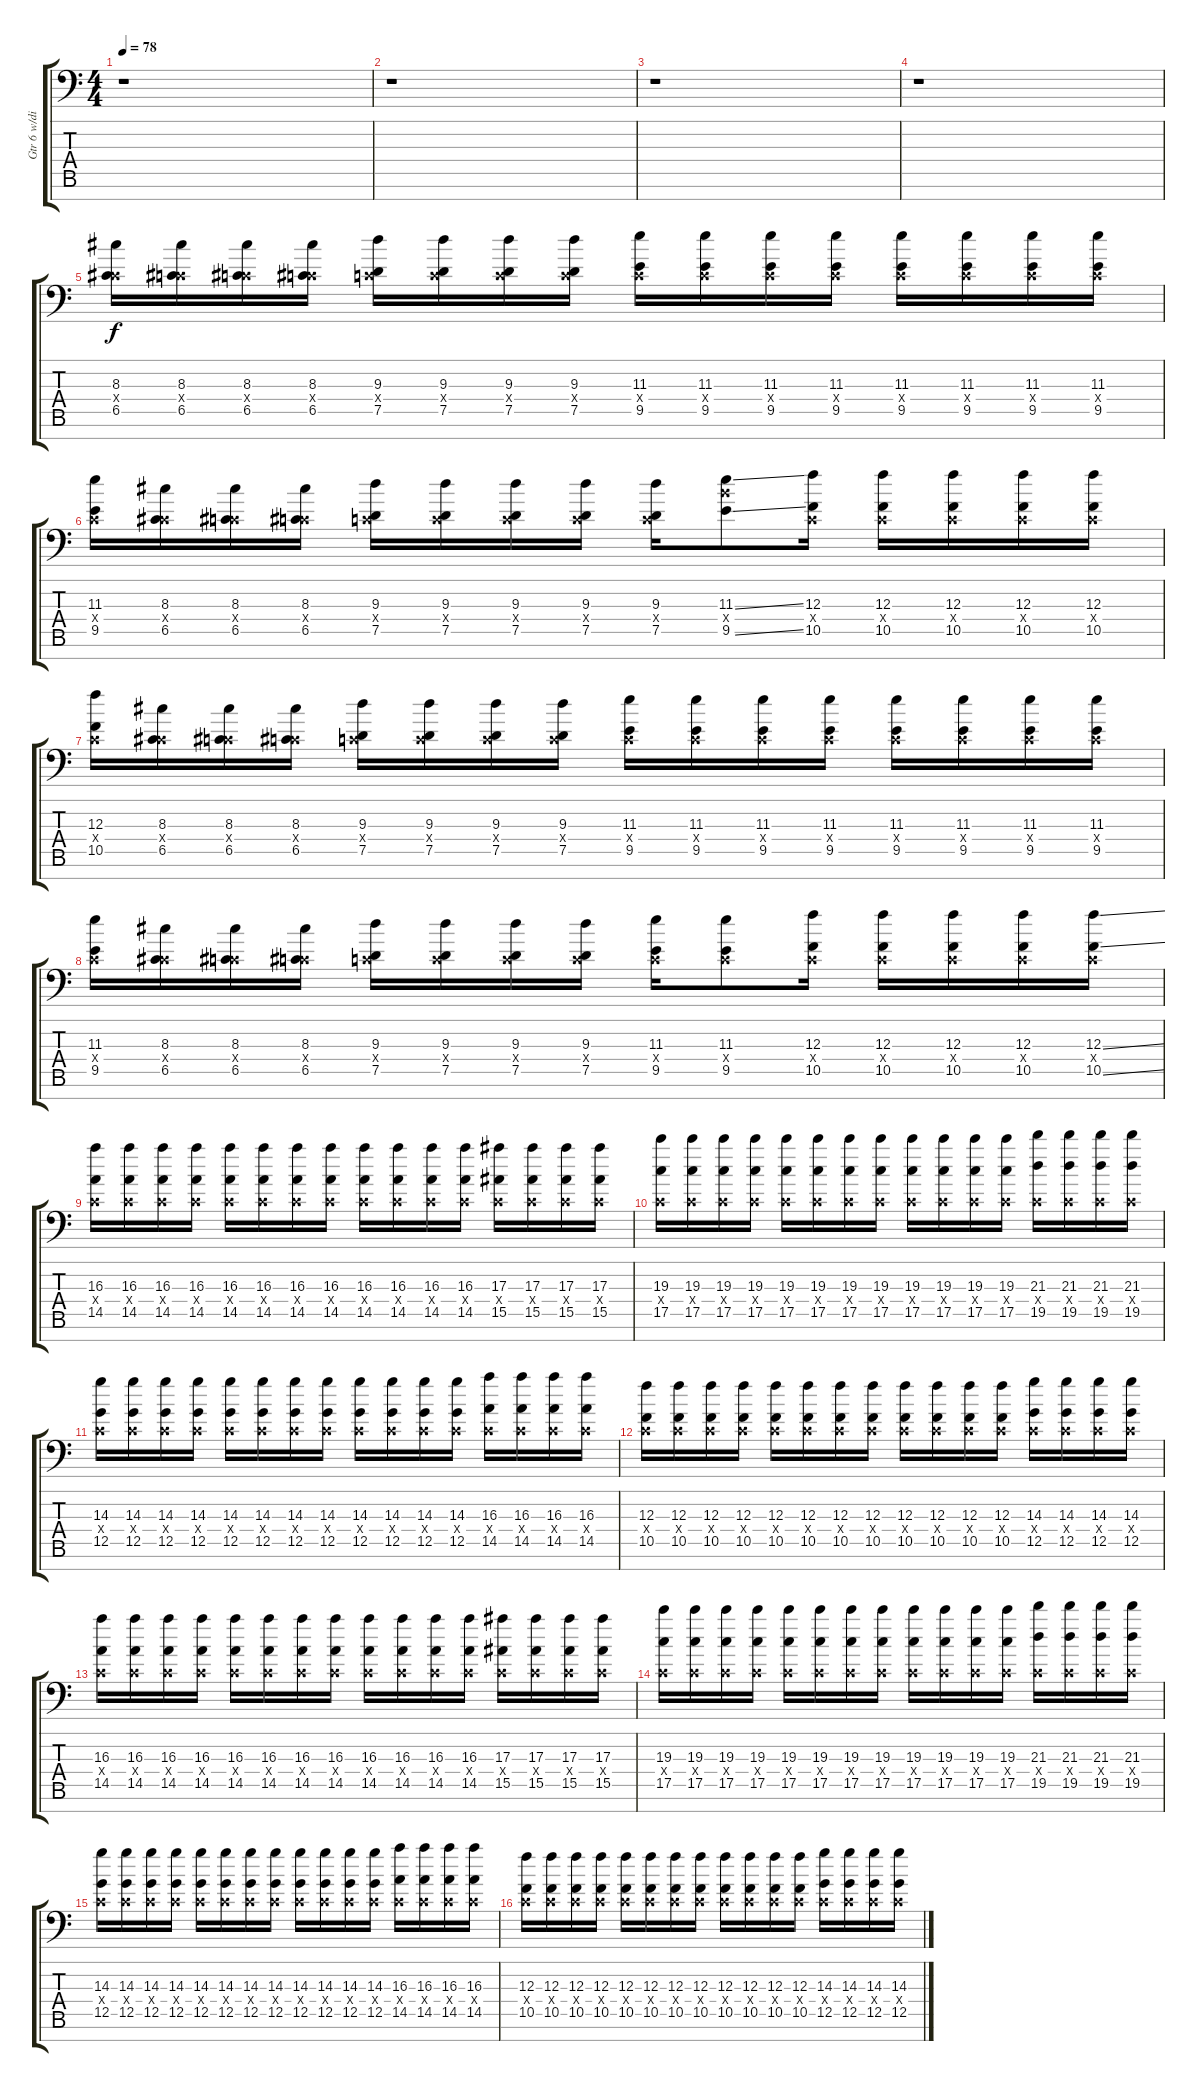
\track ("Gtr 6 w/dist" "Gtr 6 w/di") {instrument distortionguitar}
\staff {score tabs}
\tuning (D4 A3 F3 C3 G2 D2 A1) {hide}
\ts (4 4)
\tempo 78
\clef f4
\ks c
r.1{dy f} |
r.1 |
r.1 |
r.1 |
(8.3 0.4{x} 6.5).16 (8.3 0.4{x} 6.5).16 (8.3 0.4{x} 6.5).16 (8.3 0.4{x} 6.5).16 (9.3 0.4{x} 7.5).16 (9.3 0.4{x} 7.5).16 (9.3 0.4{x} 7.5).16 (9.3 0.4{x} 7.5).16 (11.3 0.4{x} 9.5).16 (11.3 0.4{x} 9.5).16 (11.3 0.4{x} 9.5).16 (11.3 0.4{x} 9.5).16 (11.3 0.4{x} 9.5).16 (11.3 0.4{x} 9.5).16 (11.3 0.4{x} 9.5).16 (11.3 0.4{x} 9.5).16 |
(11.3 0.4{x} 9.5).16 (8.3 0.4{x} 6.5).16 (8.3 0.4{x} 6.5).16 (8.3 0.4{x} 6.5).16 (9.3 0.4{x} 7.5).16 (9.3 0.4{x} 7.5).16 (9.3 0.4{x} 7.5).16 (9.3 0.4{x} 7.5).16 (9.3 0.4{x} 7.5).16 (11.3{ss} 11.4{x} 9.5{ss}).8 (12.3 0.4{x} 10.5).16 (12.3 0.4{x} 10.5).16 (12.3 0.4{x} 10.5).16 (12.3 0.4{x} 10.5).16 (12.3 0.4{x} 10.5).16 |
(12.3 0.4{x} 10.5).16 (8.3 0.4{x} 6.5).16 (8.3 0.4{x} 6.5).16 (8.3 0.4{x} 6.5).16 (9.3 0.4{x} 7.5).16 (9.3 0.4{x} 7.5).16 (9.3 0.4{x} 7.5).16 (9.3 0.4{x} 7.5).16 (11.3 0.4{x} 9.5).16 (11.3 0.4{x} 9.5).16 (11.3 0.4{x} 9.5).16 (11.3 0.4{x} 9.5).16 (11.3 0.4{x} 9.5).16 (11.3 0.4{x} 9.5).16 (11.3 0.4{x} 9.5).16 (11.3 0.4{x} 9.5).16 |
(11.3 0.4{x} 9.5).16 (8.3 0.4{x} 6.5).16 (8.3 0.4{x} 6.5).16 (8.3 0.4{x} 6.5).16 (9.3 0.4{x} 7.5).16 (9.3 0.4{x} 7.5).16 (9.3 0.4{x} 7.5).16 (9.3 0.4{x} 7.5).16 (11.3 0.4{x} 9.5).16 (11.3 0.4{x} 9.5).8 (12.3 0.4{x} 10.5).16 (12.3 0.4{x} 10.5).16 (12.3 0.4{x} 10.5).16 (12.3 0.4{x} 10.5).16 (12.3{ss} 0.4{x} 10.5{ss}).16 |
(16.3 0.4{x} 14.5).16 (16.3 0.4{x} 14.5).16 (16.3 0.4{x} 14.5).16 (16.3 0.4{x} 14.5).16 (16.3 0.4{x} 14.5).16 (16.3 0.4{x} 14.5).16 (16.3 0.4{x} 14.5).16 (16.3 0.4{x} 14.5).16 (16.3 0.4{x} 14.5).16 (16.3 0.4{x} 14.5).16 (16.3 0.4{x} 14.5).16 (16.3 0.4{x} 14.5).16 (17.3 0.4{x} 15.5).16 (17.3 0.4{x} 15.5).16 (17.3 0.4{x} 15.5).16 (17.3 0.4{x} 15.5).16 |
(19.3 0.4{x} 17.5).16 (19.3 0.4{x} 17.5).16 (19.3 0.4{x} 17.5).16 (19.3 0.4{x} 17.5).16 (19.3 0.4{x} 17.5).16 (19.3 0.4{x} 17.5).16 (19.3 0.4{x} 17.5).16 (19.3 0.4{x} 17.5).16 (19.3 0.4{x} 17.5).16 (19.3 0.4{x} 17.5).16 (19.3 0.4{x} 17.5).16 (19.3 0.4{x} 17.5).16 (21.3 0.4{x} 19.5).16 (21.3 0.4{x} 19.5).16 (21.3 0.4{x} 19.5).16 (21.3 0.4{x} 19.5).16 |
(14.3 0.4{x} 12.5).16 (14.3 0.4{x} 12.5).16 (14.3 0.4{x} 12.5).16 (14.3 0.4{x} 12.5).16 (14.3 0.4{x} 12.5).16 (14.3 0.4{x} 12.5).16 (14.3 0.4{x} 12.5).16 (14.3 0.4{x} 12.5).16 (14.3 0.4{x} 12.5).16 (14.3 0.4{x} 12.5).16 (14.3 0.4{x} 12.5).16 (14.3 0.4{x} 12.5).16 (16.3 0.4{x} 14.5).16 (16.3 0.4{x} 14.5).16 (16.3 0.4{x} 14.5).16 (16.3 0.4{x} 14.5).16 |
(12.3 0.4{x} 10.5).16 (12.3 0.4{x} 10.5).16 (12.3 0.4{x} 10.5).16 (12.3 0.4{x} 10.5).16 (12.3 0.4{x} 10.5).16 (12.3 0.4{x} 10.5).16 (12.3 0.4{x} 10.5).16 (12.3 0.4{x} 10.5).16 (12.3 0.4{x} 10.5).16 (12.3 0.4{x} 10.5).16 (12.3 0.4{x} 10.5).16 (12.3 0.4{x} 10.5).16 (14.3 0.4{x} 12.5).16 (14.3 0.4{x} 12.5).16 (14.3 0.4{x} 12.5).16 (14.3 0.4{x} 12.5).16 |
(16.3 0.4{x} 14.5).16 (16.3 0.4{x} 14.5).16 (16.3 0.4{x} 14.5).16 (16.3 0.4{x} 14.5).16 (16.3 0.4{x} 14.5).16 (16.3 0.4{x} 14.5).16 (16.3 0.4{x} 14.5).16 (16.3 0.4{x} 14.5).16 (16.3 0.4{x} 14.5).16 (16.3 0.4{x} 14.5).16 (16.3 0.4{x} 14.5).16 (16.3 0.4{x} 14.5).16 (17.3 0.4{x} 15.5).16 (17.3 0.4{x} 15.5).16 (17.3 0.4{x} 15.5).16 (17.3 0.4{x} 15.5).16 |
(19.3 0.4{x} 17.5).16 (19.3 0.4{x} 17.5).16 (19.3 0.4{x} 17.5).16 (19.3 0.4{x} 17.5).16 (19.3 0.4{x} 17.5).16 (19.3 0.4{x} 17.5).16 (19.3 0.4{x} 17.5).16 (19.3 0.4{x} 17.5).16 (19.3 0.4{x} 17.5).16 (19.3 0.4{x} 17.5).16 (19.3 0.4{x} 17.5).16 (19.3 0.4{x} 17.5).16 (21.3 0.4{x} 19.5).16 (21.3 0.4{x} 19.5).16 (21.3 0.4{x} 19.5).16 (21.3 0.4{x} 19.5).16 |
(14.3 0.4{x} 12.5).16 (14.3 0.4{x} 12.5).16 (14.3 0.4{x} 12.5).16 (14.3 0.4{x} 12.5).16 (14.3 0.4{x} 12.5).16 (14.3 0.4{x} 12.5).16 (14.3 0.4{x} 12.5).16 (14.3 0.4{x} 12.5).16 (14.3 0.4{x} 12.5).16 (14.3 0.4{x} 12.5).16 (14.3 0.4{x} 12.5).16 (14.3 0.4{x} 12.5).16 (16.3 0.4{x} 14.5).16 (16.3 0.4{x} 14.5).16 (16.3 0.4{x} 14.5).16 (16.3 0.4{x} 14.5).16 |
(12.3 0.4{x} 10.5).16 (12.3 0.4{x} 10.5).16 (12.3 0.4{x} 10.5).16 (12.3 0.4{x} 10.5).16 (12.3 0.4{x} 10.5).16 (12.3 0.4{x} 10.5).16 (12.3 0.4{x} 10.5).16 (12.3 0.4{x} 10.5).16 (12.3 0.4{x} 10.5).16 (12.3 0.4{x} 10.5).16 (12.3 0.4{x} 10.5).16 (12.3 0.4{x} 10.5).16 (14.3 0.4{x} 12.5).16 (14.3 0.4{x} 12.5).16 (14.3 0.4{x} 12.5).16 (14.3 0.4{x} 12.5).16
